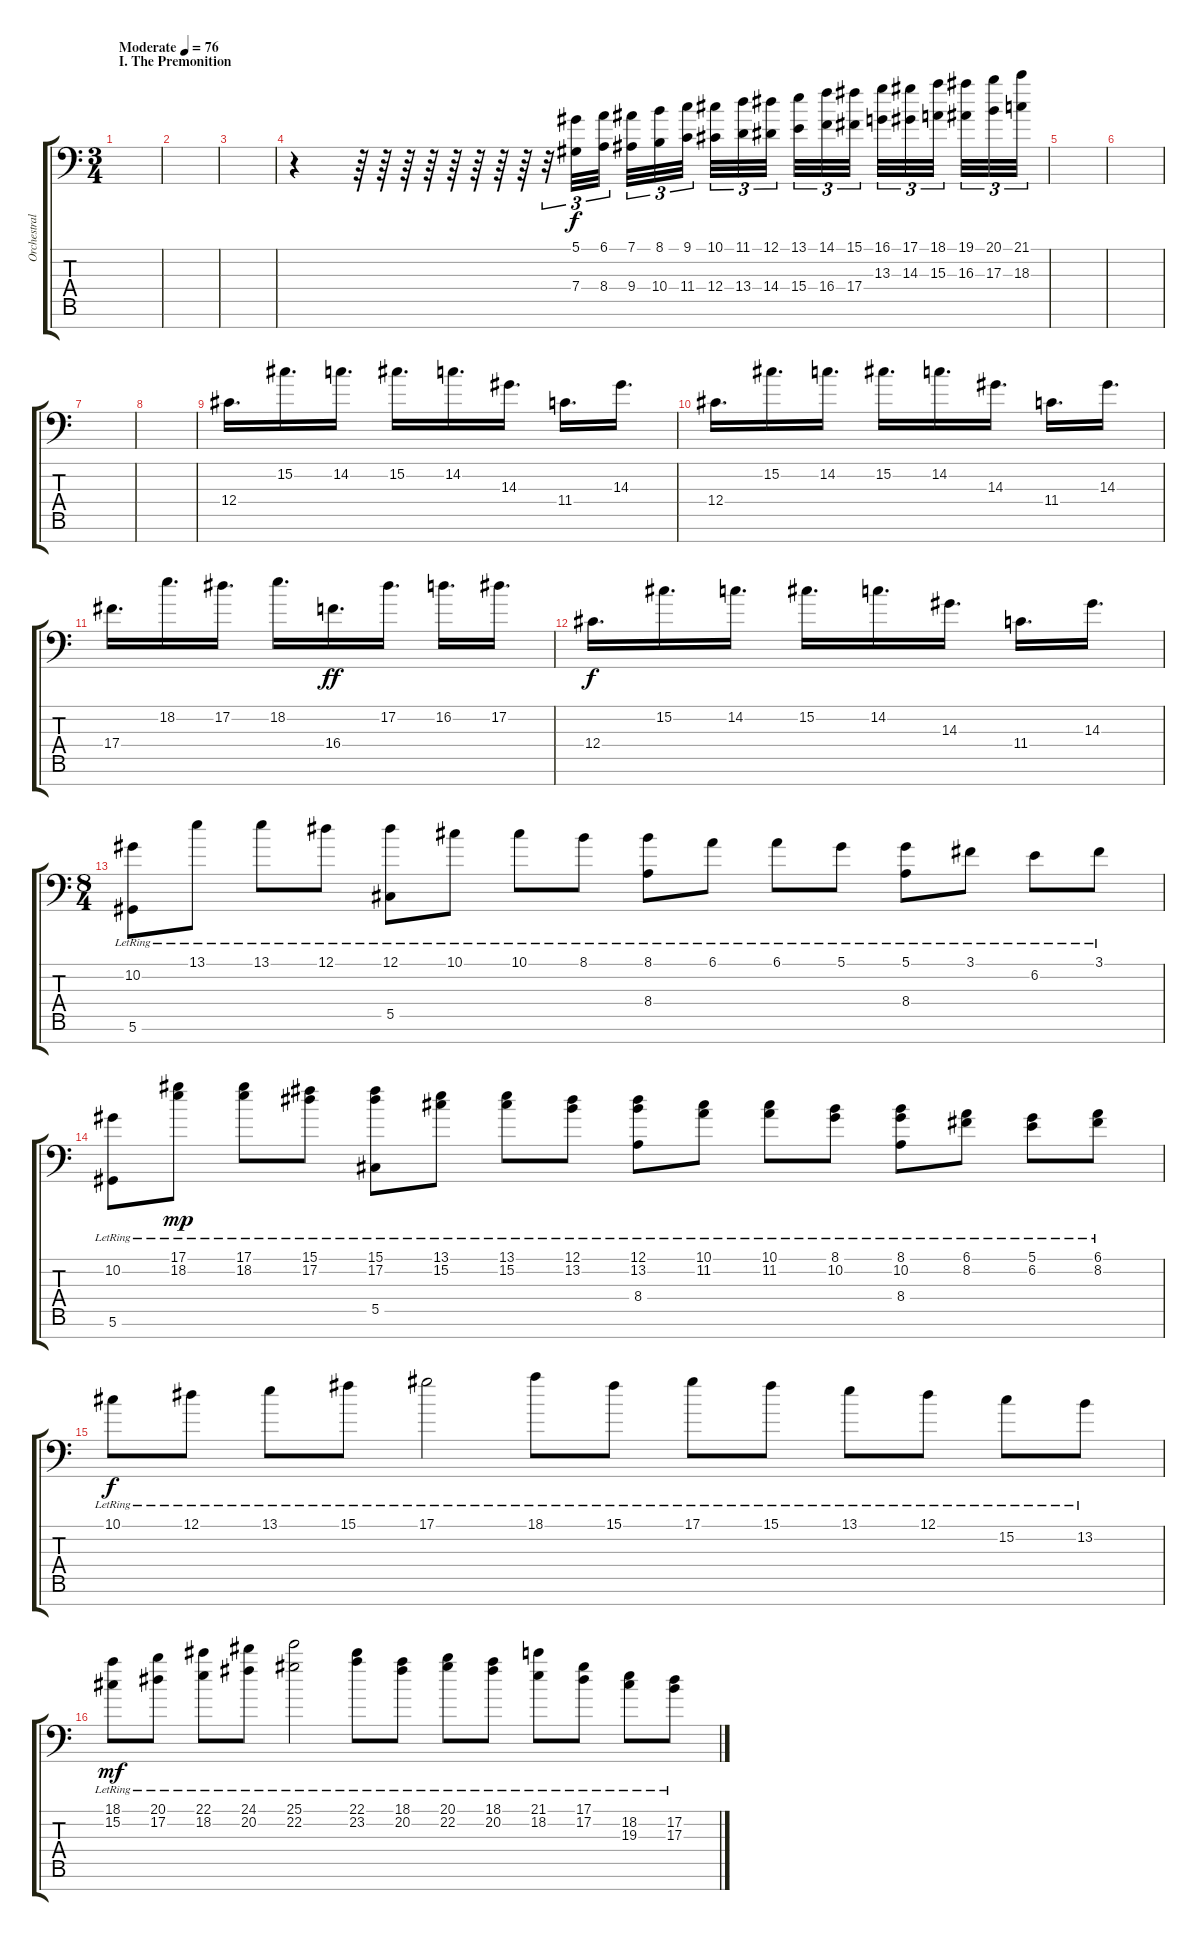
\track ("Orchestral (Harp / Marimba)" "Orchestral") {instrument musicbox}
\staff {score tabs}
\tuning (Eb4 Bb3 Gb3 Db3 Ab2 Eb2 Ab1) {hide}
\ts (3 4)
\section ("" "I. The Premonition")
\tempo (76 "Moderate")
\clef f4
\ks c
|
|
|
r.4{instrument orchestralharp} r.64 r.64 r.64 r.64 r.64 r.64 r.64 r.64 r.32{tu (3 2)} (5.1 7.4).32{tu (3 2)} (6.1 8.4).32{tu (3 2) beam splitsecondary} (7.1 9.4).32{tu (3 2)} (8.1 10.4).32{tu (3 2)} (9.1 11.4).32{tu (3 2)} (10.1 12.4).32{tu (3 2)} (11.1 13.4).32{tu (3 2)} (12.1 14.4).32{tu (3 2) beam splitsecondary} (13.1 15.4).32{tu (3 2)} (14.1 16.4).32{tu (3 2)} (15.1 17.4).32{tu (3 2) beam splitsecondary} (16.1 13.3).32{tu (3 2)} (17.1 14.3).32{tu (3 2)} (18.1 15.3).32{tu (3 2) beam splitsecondary} (19.1 16.3).32{tu (3 2)} (20.1 17.3).32{tu (3 2)} (21.1 18.3).32{tu (3 2)} |
|
|
|
|
12.4.16{d dy f instrument vibraphone} 15.2.16{d} 14.2.16{d} 15.2.16{d} 14.2.16{d} 14.3.16{d} 11.4.16{d} 14.3.16{d} |
12.4.16{d} 15.2.16{d} 14.2.16{d} 15.2.16{d} 14.2.16{d} 14.3.16{d} 11.4.16{d} 14.3.16{d} |
17.4.16{d} 18.2.16{d} 17.2.16{d} 18.2.16{d} 16.4.16{d dy ff} 17.2.16{d} 16.2.16{d} 17.2.16{d} |
12.4.16{d dy f} 15.2.16{d} 14.2.16{d} 15.2.16{d} 14.2.16{d} 14.3.16{d} 11.4.16{d} 14.3.16{d} |
\ts (8 4)
(10.2{lr} 5.6{lr}).8{instrument musicbox} 13.1{lr}.8 13.1{lr}.8 12.1{lr}.8 (12.1{lr} 5.5{lr}).8 10.1{lr}.8 10.1{lr}.8 8.1{lr}.8 (8.1{lr} 8.4{lr}).8 6.1{lr}.8 6.1{lr}.8 5.1{lr}.8 (5.1{lr} 8.4{lr}).8 3.1{lr}.8 6.2{lr}.8 3.1{lr}.8 |
(10.2{lr} 5.6{lr}).8 (17.1{lr} 18.2).8{dy mp} (17.1{lr} 18.2).8 (15.1{lr} 17.2).8 (15.1{lr} 17.2 5.5{lr}).8 (13.1{lr} 15.2).8 (13.1{lr} 15.2).8 (12.1{lr} 13.2).8 (12.1{lr} 13.2 8.4{lr}).8 (10.1{lr} 11.2).8 (10.1{lr} 11.2).8 (8.1{lr} 10.2).8 (8.1{lr} 10.2 8.4{lr}).8 (6.1{lr} 8.2).8 (5.1{lr} 6.2).8 (6.1{lr} 8.2).8 |
10.1{lr}.8{dy f} 12.1{lr}.8 13.1{lr}.8 15.1{lr}.8 17.1{lr}.2 18.1{lr}.8 15.1{lr}.8 17.1{lr}.8 15.1{lr}.8 13.1{lr}.8 12.1{lr}.8 15.2{lr}.8 13.2{lr}.8 |
(18.1{lr} 15.2).8{dy mf} (20.1{lr} 17.2).8 (22.1{lr} 18.2).8 (24.1{lr} 20.2).8 (25.1{lr} 22.2).2 (22.1{lr} 23.2).8 (18.1{lr} 20.2).8 (20.1{lr} 22.2).8 (18.1{lr} 20.2).8 (21.1{lr} 18.2).8 (17.1{lr} 17.2).8 (18.2{lr} 19.3).8 (17.2{lr} 17.3).8
